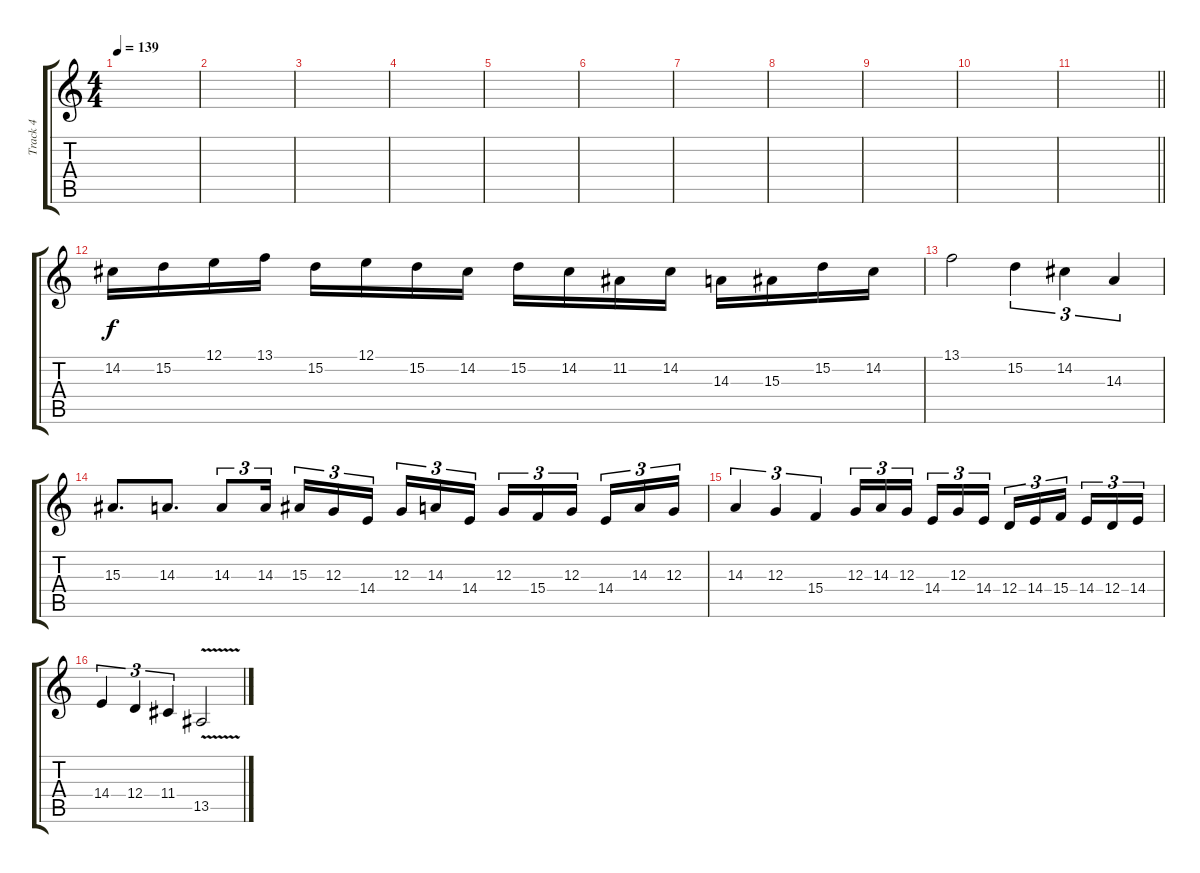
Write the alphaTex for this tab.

\track ("Track 4" "Track 4") {instrument stringensemble1}
\staff {score tabs}
\tuning (E4 B3 G3 D3 A2 E2) {hide}
\ts (4 4)
\tempo 139
\clef g2
\ks c
|
|
|
|
|
|
|
|
|
|
\barLineRight lightlight
|
14.2.16 15.2.16 12.1.16 13.1.16 15.2.16 12.1.16 15.2.16 14.2.16 15.2.16 14.2.16 11.2.16 14.2.16 14.3.16 15.3.16 15.2.16 14.2.16 |
13.1.2 15.2.4{tu (3 2)} 14.2.4{tu (3 2)} 14.3.4{tu (3 2)} |
15.3.8{d} 14.3.8{d} 14.3.8{tu (3 2)} 14.3.16{tu (3 2)} 15.3.16{tu (3 2)} 12.3.16{tu (3 2)} 14.4.16{tu (3 2) beam splitsecondary} 12.3.16{tu (3 2)} 14.3.16{tu (3 2)} 14.4.16{tu (3 2)} 12.3.16{tu (3 2)} 15.4.16{tu (3 2)} 12.3.16{tu (3 2) beam splitsecondary} 14.4.16{tu (3 2)} 14.3.16{tu (3 2)} 12.3.16{tu (3 2)} |
14.3.4{tu (3 2)} 12.3.4{tu (3 2)} 15.4.4{tu (3 2)} 12.3.16{tu (3 2)} 14.3.16{tu (3 2)} 12.3.16{tu (3 2) beam splitsecondary} 14.4.16{tu (3 2)} 12.3.16{tu (3 2)} 14.4.16{tu (3 2)} 12.4.16{tu (3 2)} 14.4.16{tu (3 2)} 15.4.16{tu (3 2) beam splitsecondary} 14.4.16{tu (3 2)} 12.4.16{tu (3 2)} 14.4.16{tu (3 2)} |
14.4.4{tu (3 2)} 12.4.4{tu (3 2)} 11.4.4{tu (3 2)} 13.5{v}.2
